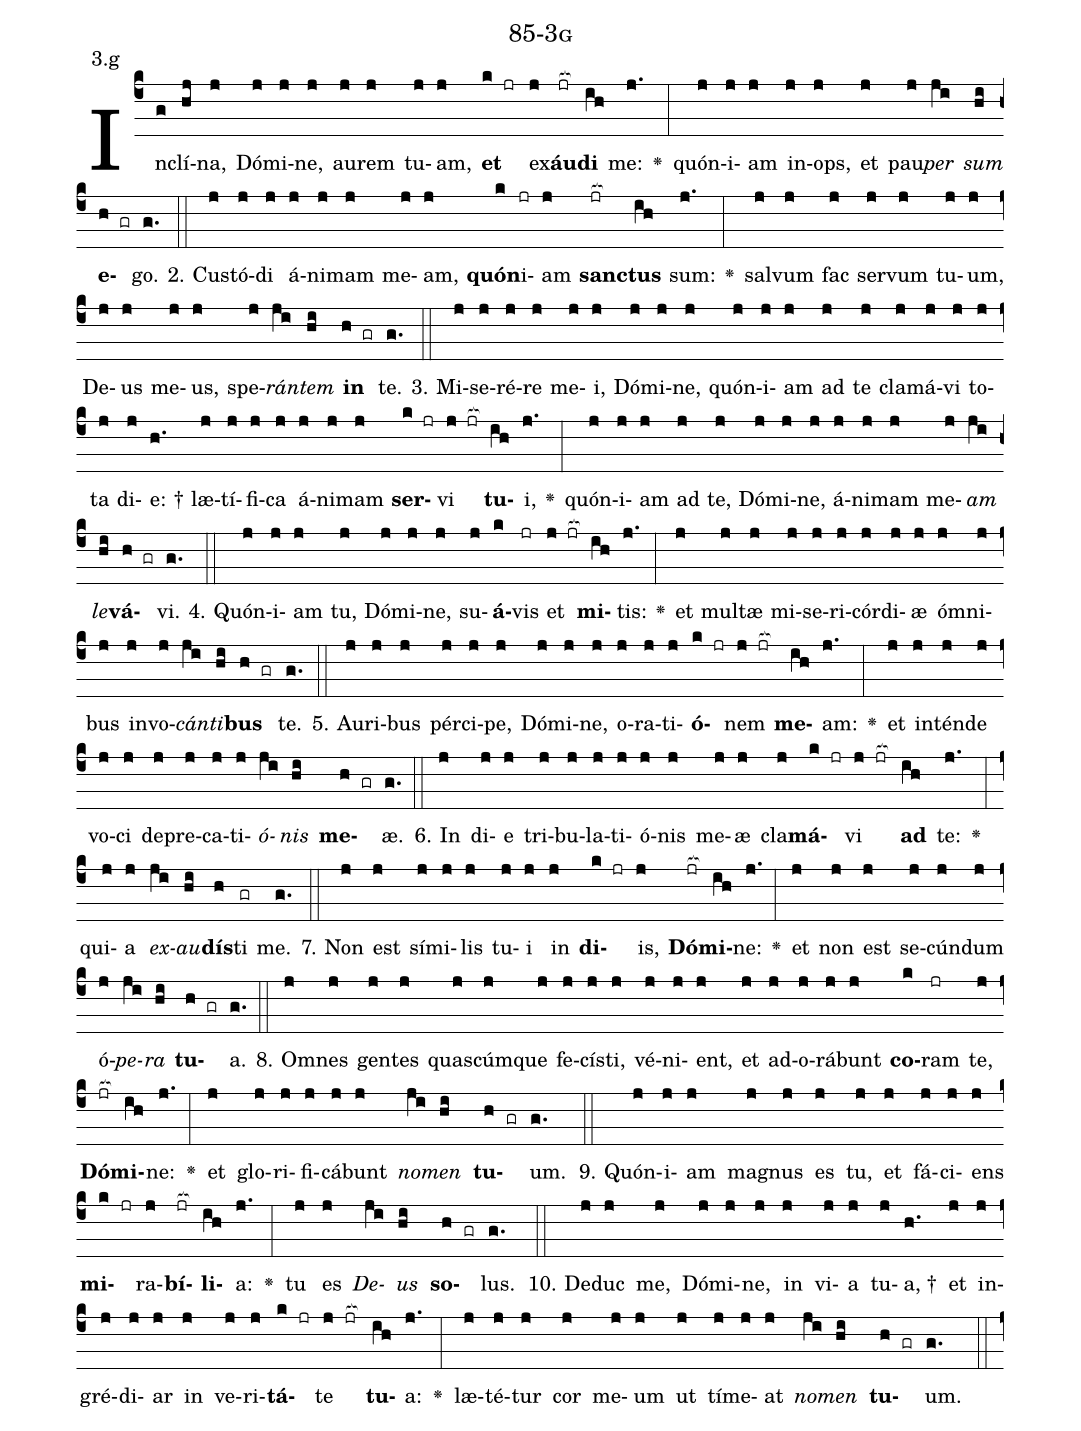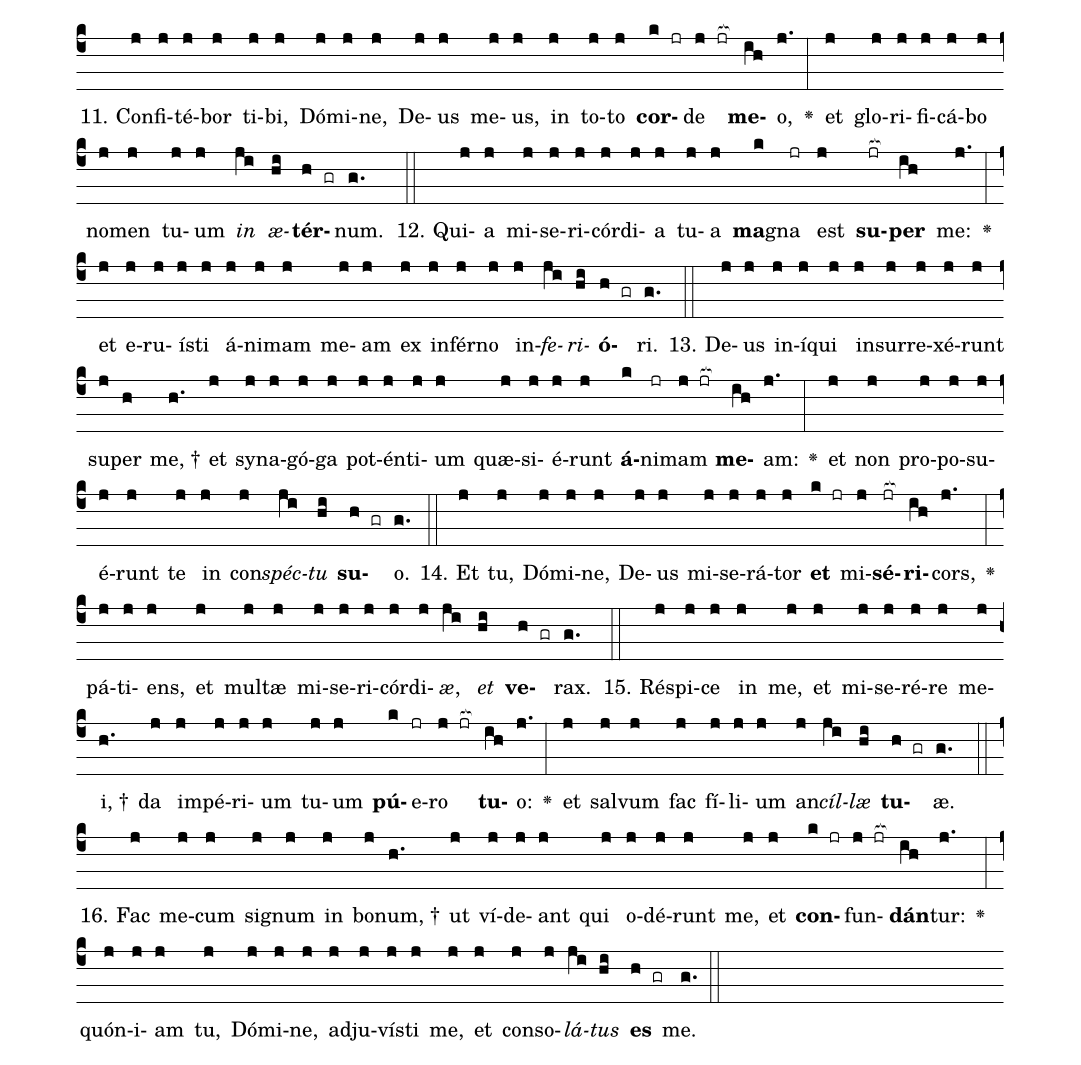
name: 85-3g;
annotation: 3.g;
%%
(c4)In(g)clí(hj)na,(j) Dó(j)mi(j)ne,(j) au(j)rem(j) tu(j)am,(j) <b>et</b>(k jr) ex(j)<b>áu</b>(jr[ocb:1{])<b>di</b>(ih[ocb:0}]) me:(j.) <v>\greheightstar</v>(:) quón(j)i(j)am(j) in(j)ops,(j) et(j) pau(j)<i>per</i>(ji) <i>sum</i>(hi) <b>e</b>(h gr)go.(g.) (::)
2. Cus(j)tó(j)di(j) á(j)ni(j)mam(j) me(j)am,(j) <b>quón</b>(k)i(jr)am(j) <b>sanc</b>(jr[ocb:1{])<b>tus</b>(ih[ocb:0}]) sum:(j.) <v>\greheightstar</v>(:) sal(j)vum(j) fac(j) ser(j)vum(j) tu(j)um,(j) De(j)us(j) me(j)us,(j) spe(j)<i>rán</i>(ji)<i>tem</i>(hi) <b>in</b>(h gr) te.(g.) (::)
3. Mi(j)se(j)ré(j)re(j) me(j)i,(j) Dó(j)mi(j)ne,(j) quón(j)i(j)am(j) ad(j) te(j) cla(j)má(j)vi(j) to(j)ta(j) di(j)e: †(h.) læ(j)tí(j)fi(j)ca(j) á(j)ni(j)mam(j) <b>ser</b>(k jr)vi(j jr[ocb:1{]) <b>tu</b>(ih[ocb:0}])i,(j.) <v>\greheightstar</v>(:) quón(j)i(j)am(j) ad(j) te,(j) Dó(j)mi(j)ne,(j) á(j)ni(j)mam(j) me(j)<i>am</i>(ji) <i>le</i>(hi)<b>vá</b>(h gr)vi.(g.) (::)
4. Quón(j)i(j)am(j) tu,(j) Dó(j)mi(j)ne,(j) su(j)<b>á</b>(k)vis(jr) et(j jr[ocb:1{]) <b>mi</b>(ih[ocb:0}])tis:(j.) <v>\greheightstar</v>(:) et(j) mul(j)tæ(j) mi(j)se(j)ri(j)cór(j)di(j)æ(j) óm(j)ni(j)bus(j) in(j)vo(j)<i>cán</i>(ji)<i>ti</i>(hi)<b>bus</b>(h gr) te.(g.) (::)
5. Au(j)ri(j)bus(j) pér(j)ci(j)pe,(j) Dó(j)mi(j)ne,(j) o(j)ra(j)ti(j)<b>ó</b>(k jr)nem(j jr[ocb:1{]) <b>me</b>(ih[ocb:0}])am:(j.) <v>\greheightstar</v>(:) et(j) in(j)tén(j)de(j) vo(j)ci(j) de(j)pre(j)ca(j)ti(j)<i>ó</i>(ji)<i>nis</i>(hi) <b>me</b>(h gr)æ.(g.) (::)
6. In(j) di(j)e(j) tri(j)bu(j)la(j)ti(j)ó(j)nis(j) me(j)æ(j) cla(j)<b>má</b>(k jr)vi(j jr[ocb:1{]) <b>ad</b>(ih[ocb:0}]) te:(j.) <v>\greheightstar</v>(:) qui(j)a(j) <i>ex</i>(ji)<i>au</i>(hi)<b>dís</b>(h)ti(gr) me.(g.) (::)
7. Non(j) est(j) sí(j)mi(j)lis(j) tu(j)i(j) in(j) <b>di</b>(k jr)is,(j) <b>Dó</b>(jr[ocb:1{])<b>mi</b>(ih[ocb:0}])ne:(j.) <v>\greheightstar</v>(:) et(j) non(j) est(j) se(j)cún(j)dum(j) ó(j)<i>pe</i>(ji)<i>ra</i>(hi) <b>tu</b>(h gr)a.(g.) (::)
8. Om(j)nes(j) gen(j)tes(j) quas(j)cúm(j)que(j) fe(j)cís(j)ti,(j) vé(j)ni(j)ent,(j) et(j) ad(j)o(j)rá(j)bunt(j) <b>co</b>(k)ram(jr) te,(j) <b>Dó</b>(jr[ocb:1{])<b>mi</b>(ih[ocb:0}])ne:(j.) <v>\greheightstar</v>(:) et(j) glo(j)ri(j)fi(j)cá(j)bunt(j) <i>no</i>(ji)<i>men</i>(hi) <b>tu</b>(h gr)um.(g.) (::)
9. Quón(j)i(j)am(j) ma(j)gnus(j) es(j) tu,(j) et(j) fá(j)ci(j)ens(j) <b>mi</b>(k jr)ra(j)<b>bí</b>(jr[ocb:1{])<b>li</b>(ih[ocb:0}])a:(j.) <v>\greheightstar</v>(:) tu(j) es(j) <i>De</i>(ji)<i>us</i>(hi) <b>so</b>(h gr)lus.(g.) (::)
10. De(j)duc(j) me,(j) Dó(j)mi(j)ne,(j) in(j) vi(j)a(j) tu(j)a, †(h.) et(j) in(j)gré(j)di(j)ar(j) in(j) ve(j)ri(j)<b>tá</b>(k jr)te(j jr[ocb:1{]) <b>tu</b>(ih[ocb:0}])a:(j.) <v>\greheightstar</v>(:) læ(j)té(j)tur(j) cor(j) me(j)um(j) ut(j) tí(j)me(j)at(j) <i>no</i>(ji)<i>men</i>(hi) <b>tu</b>(h gr)um.(g.) (::)
11. Con(j)fi(j)té(j)bor(j) ti(j)bi,(j) Dó(j)mi(j)ne,(j) De(j)us(j) me(j)us,(j) in(j) to(j)to(j) <b>cor</b>(k jr)de(j jr[ocb:1{]) <b>me</b>(ih[ocb:0}])o,(j.) <v>\greheightstar</v>(:) et(j) glo(j)ri(j)fi(j)cá(j)bo(j) no(j)men(j) tu(j)um(j) <i>in</i>(ji) <i>æ</i>(hi)<b>tér</b>(h gr)num.(g.) (::)
12. Qui(j)a(j) mi(j)se(j)ri(j)cór(j)di(j)a(j) tu(j)a(j) <b>ma</b>(k)gna(jr) est(j) <b>su</b>(jr[ocb:1{])<b>per</b>(ih[ocb:0}]) me:(j.) <v>\greheightstar</v>(:) et(j) e(j)ru(j)ís(j)ti(j) á(j)ni(j)mam(j) me(j)am(j) ex(j) in(j)fér(j)no(j) in(j)<i>fe</i>(ji)<i>ri</i>(hi)<b>ó</b>(h gr)ri.(g.) (::)
13. De(j)us(j) in(j)í(j)qui(j) in(j)sur(j)re(j)xé(j)runt(j) su(j)per(h) me, †(h.) et(j) sy(j)na(j)gó(j)ga(j) pot(j)én(j)ti(j)um(j) quæ(j)si(j)é(j)runt(j) <b>á</b>(k)ni(jr)mam(j jr[ocb:1{]) <b>me</b>(ih[ocb:0}])am:(j.) <v>\greheightstar</v>(:) et(j) non(j) pro(j)po(j)su(j)é(j)runt(j) te(j) in(j) con(j)<i>spéc</i>(ji)<i>tu</i>(hi) <b>su</b>(h gr)o.(g.) (::)
14. Et(j) tu,(j) Dó(j)mi(j)ne,(j) De(j)us(j) mi(j)se(j)rá(j)tor(j) <b>et</b>(k jr) mi(j)<b>sé</b>(jr[ocb:1{])<b>ri</b>(ih[ocb:0}])cors,(j.) <v>\greheightstar</v>(:) pá(j)ti(j)ens,(j) et(j) mul(j)tæ(j) mi(j)se(j)ri(j)cór(j)di(j)<i>æ</i>,(ji) <i>et</i>(hi) <b>ve</b>(h gr)rax.(g.) (::)
15. Ré(j)spi(j)ce(j) in(j) me,(j) et(j) mi(j)se(j)ré(j)re(j) me(j)i, †(h.) da(j) im(j)pé(j)ri(j)um(j) tu(j)um(j) <b>pú</b>(k)e(jr)ro(j jr[ocb:1{]) <b>tu</b>(ih[ocb:0}])o:(j.) <v>\greheightstar</v>(:) et(j) sal(j)vum(j) fac(j) fí(j)li(j)um(j) an(j)<i>cíl</i>(ji)<i>læ</i>(hi) <b>tu</b>(h gr)æ.(g.) (::)
16. Fac(j) me(j)cum(j) si(j)gnum(j) in(j) bo(j)num, †(h.) ut(j) ví(j)de(j)ant(j) qui(j) o(j)dé(j)runt(j) me,(j) et(j) <b>con</b>(k jr)fun(j jr[ocb:1{])<b>dán</b>(ih[ocb:0}])tur:(j.) <v>\greheightstar</v>(:) quón(j)i(j)am(j) tu,(j) Dó(j)mi(j)ne,(j) ad(j)ju(j)vís(j)ti(j) me,(j) et(j) con(j)so(j)<i>lá</i>(ji)<i>tus</i>(hi) <b>es</b>(h gr) me.(g.) (::)
